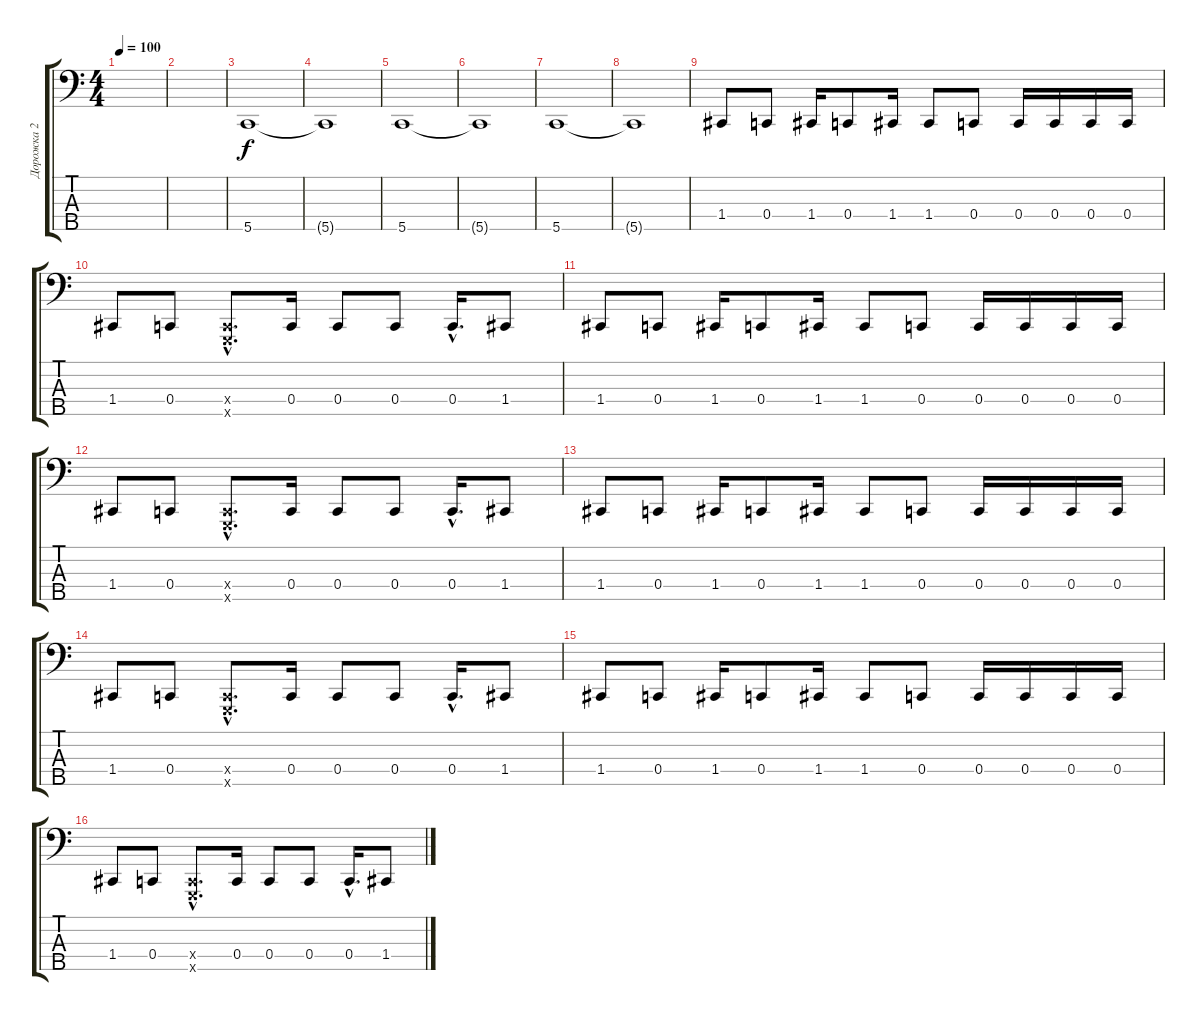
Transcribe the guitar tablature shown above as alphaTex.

\track ("Дорожка 2" "Дорожка 2") {instrument slapbass1}
\staff {score tabs}
\tuning (F2 C2 G1 C1 G0) {hide}
\ts (4 4)
\tempo 100
\clef f4
\ks c
|
|
5.5.1 |
5.5{t}.1 |
5.5.1 |
5.5{t}.1 |
5.5.1 |
5.5{t}.1 |
1.4.8 0.4.8 1.4.16 0.4.8 1.4.16 1.4.8 0.4.8 0.4.16 0.4.16 0.4.16 0.4.16 |
1.4.8 0.4.8 (0.4{hac x} 0.5{hac x}).8{d} 0.4.16 0.4.8 0.4.8 0.4{hac}.16{d} 1.4.8 |
1.4.8 0.4.8 1.4.16 0.4.8 1.4.16 1.4.8 0.4.8 0.4.16 0.4.16 0.4.16 0.4.16 |
1.4.8 0.4.8 (0.4{hac x} 0.5{hac x}).8{d} 0.4.16 0.4.8 0.4.8 0.4{hac}.16{d} 1.4.8 |
1.4.8 0.4.8 1.4.16 0.4.8 1.4.16 1.4.8 0.4.8 0.4.16 0.4.16 0.4.16 0.4.16 |
1.4.8 0.4.8 (0.4{hac x} 0.5{hac x}).8{d} 0.4.16 0.4.8 0.4.8 0.4{hac}.16{d} 1.4.8 |
1.4.8 0.4.8 1.4.16 0.4.8 1.4.16 1.4.8 0.4.8 0.4.16 0.4.16 0.4.16 0.4.16 |
1.4.8 0.4.8 (0.4{hac x} 0.5{hac x}).8{d} 0.4.16 0.4.8 0.4.8 0.4{hac}.16{d} 1.4.8
